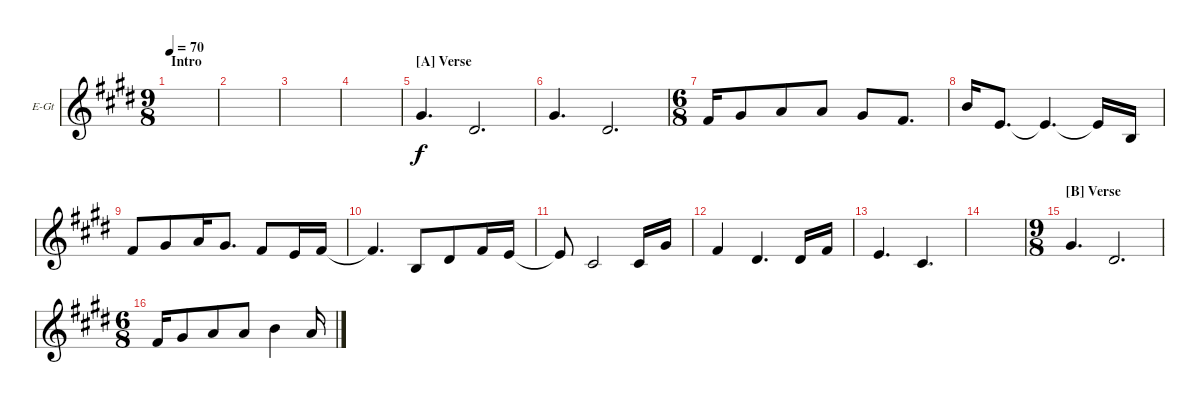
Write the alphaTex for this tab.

\defaultSystemsLayout 4
\bracketExtendMode groupsimilarinstruments
\firstSystemTrackNameOrientation horizontal
\otherSystemsTrackNameOrientation horizontal
\track ("Paul's Voice" "E-Gt") {instrument electricguitarclean}
\staff {score}
\tuning (E4 B3 G3 D3 A2 E2)
\ts (9 8)
\section ("" "Intro")
\tempo 70
\clef g2
\ks c#minor
|
|
|
|
\section ("A" "Verse")
1.3.4{d} 1.4.2{d} |
1.3.4{d} 1.4.2{d} |
\ts (6 8)
4.4.16 6.4.8 7.4.8 7.4.8 6.4.8 4.4.8{d} |
4.3.16 2.4.8{d} 2.4{t}.4{d} 2.4{t}.16 2.5.16 |
4.4.8 6.4.8 7.4.16 6.4.8{d} 4.4.8 2.4.16 4.4.16 |
4.4{t}.4{d} 2.5.8 1.4.8 4.4.16 2.4.16 |
2.4{t}.8 4.5.2 4.5.16 6.4.16 |
4.4.4 6.5.4{d} 6.5.16 4.4.16 |
2.4.4{d} 4.5.4{d} |
|
\ts (9 8)
\section ("B" "Verse")
1.3.4{d} 1.4.2{d} |
\ts (6 8)
4.4.16 6.4.8 7.4.8 7.4.8 0.2.4 2.3.16
